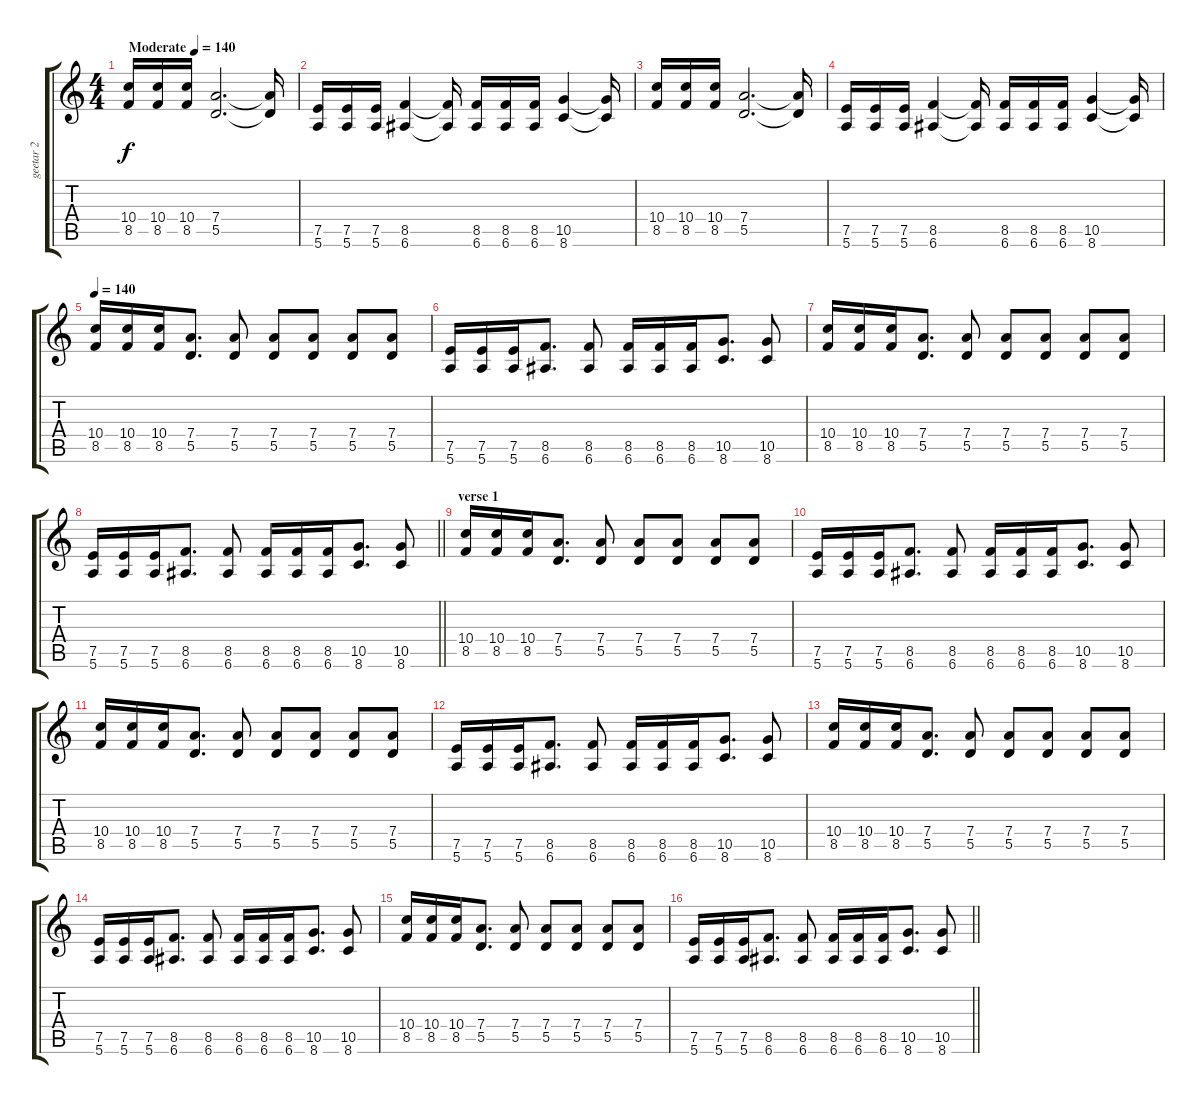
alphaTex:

\track ("geetar 2" "geetar 2") {instrument distortionguitar}
\staff {score tabs}
\tuning (E4 B3 G3 D3 A2 E2) {hide}
\ts (4 4)
\tempo (140 "Moderate")
\tempo 130
\tempo (140 "Moderate")
\clef g2
\ks c
(10.4 8.5).16{dy f instrument distortionguitar} (10.4 8.5).16 (10.4 8.5).16 (7.4 5.5).2{d} (7.4{t} 5.5{t}).16 |
(7.5 5.6).16 (7.5 5.6).16 (7.5 5.6).16 (8.5 6.6).4 (8.5{t} 6.6{t}).16 (8.5 6.6).16 (8.5 6.6).16 (8.5 6.6).16 (10.5 8.6).4 (10.5{t} 8.6{t}).16 |
(10.4 8.5).16 (10.4 8.5).16 (10.4 8.5).16 (7.4 5.5).2{d} (7.4{t} 5.5{t}).16 |
(7.5 5.6).16 (7.5 5.6).16 (7.5 5.6).16 (8.5 6.6).4 (8.5{t} 6.6{t}).16 (8.5 6.6).16 (8.5 6.6).16 (8.5 6.6).16 (10.5 8.6).4 (10.5{t} 8.6{t}).16 |
\tempo 140
(10.4 8.5).16 (10.4 8.5).16 (10.4 8.5).16 (7.4 5.5).8{d} (7.4 5.5).8 (7.4 5.5).8 (7.4 5.5).8 (7.4 5.5).8 (7.4 5.5).8 |
(7.5 5.6).16 (7.5 5.6).16 (7.5 5.6).16 (8.5 6.6).8{d} (8.5 6.6).8 (8.5 6.6).16 (8.5 6.6).16 (8.5 6.6).16 (10.5 8.6).8{d} (10.5 8.6).8 |
(10.4 8.5).16 (10.4 8.5).16 (10.4 8.5).16 (7.4 5.5).8{d} (7.4 5.5).8 (7.4 5.5).8 (7.4 5.5).8 (7.4 5.5).8 (7.4 5.5).8 |
\barLineRight lightlight
(7.5 5.6).16 (7.5 5.6).16 (7.5 5.6).16 (8.5 6.6).8{d} (8.5 6.6).8 (8.5 6.6).16 (8.5 6.6).16 (8.5 6.6).16 (10.5 8.6).8{d} (10.5 8.6).8 |
\section ("" "verse 1")
(10.4 8.5).16 (10.4 8.5).16 (10.4 8.5).16 (7.4 5.5).8{d} (7.4 5.5).8 (7.4 5.5).8 (7.4 5.5).8 (7.4 5.5).8 (7.4 5.5).8 |
(7.5 5.6).16 (7.5 5.6).16 (7.5 5.6).16 (8.5 6.6).8{d} (8.5 6.6).8 (8.5 6.6).16 (8.5 6.6).16 (8.5 6.6).16 (10.5 8.6).8{d} (10.5 8.6).8 |
(10.4 8.5).16 (10.4 8.5).16 (10.4 8.5).16 (7.4 5.5).8{d} (7.4 5.5).8 (7.4 5.5).8 (7.4 5.5).8 (7.4 5.5).8 (7.4 5.5).8 |
(7.5 5.6).16 (7.5 5.6).16 (7.5 5.6).16 (8.5 6.6).8{d} (8.5 6.6).8 (8.5 6.6).16 (8.5 6.6).16 (8.5 6.6).16 (10.5 8.6).8{d} (10.5 8.6).8 |
(10.4 8.5).16 (10.4 8.5).16 (10.4 8.5).16 (7.4 5.5).8{d} (7.4 5.5).8 (7.4 5.5).8 (7.4 5.5).8 (7.4 5.5).8 (7.4 5.5).8 |
(7.5 5.6).16 (7.5 5.6).16 (7.5 5.6).16 (8.5 6.6).8{d} (8.5 6.6).8 (8.5 6.6).16 (8.5 6.6).16 (8.5 6.6).16 (10.5 8.6).8{d} (10.5 8.6).8 |
(10.4 8.5).16 (10.4 8.5).16 (10.4 8.5).16 (7.4 5.5).8{d} (7.4 5.5).8 (7.4 5.5).8 (7.4 5.5).8 (7.4 5.5).8 (7.4 5.5).8 |
\barLineRight lightlight
(7.5 5.6).16 (7.5 5.6).16 (7.5 5.6).16 (8.5 6.6).8{d} (8.5 6.6).8 (8.5 6.6).16 (8.5 6.6).16 (8.5 6.6).16 (10.5 8.6).8{d} (10.5 8.6).8
